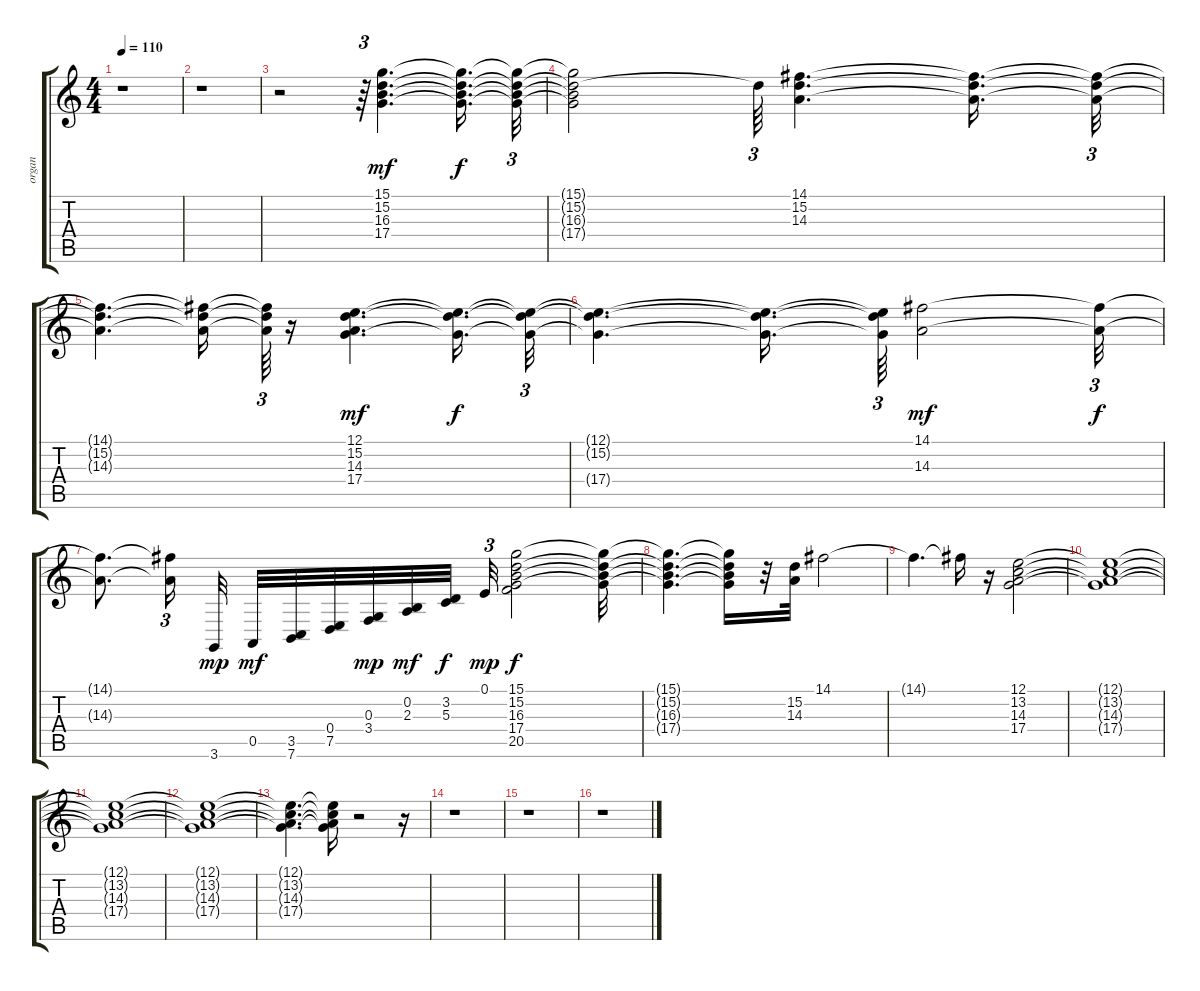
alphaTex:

\track ("organ    " "organ    ") {instrument drawbarorgan}
\staff {score tabs}
\tuning (E4 B3 G3 D3 A2 E2) {hide}
\ts (4 4)
\tempo 110
\clef g2
\ks c
r.1{dy f} |
r.1 |
r.2 r.64{tu (3 2)} (15.1 15.2 16.3 17.4).4{d dy mf} (15.1{t} 15.2{t} 16.3{t} 17.4{t}).16{d dy f} (15.1{t} 15.2{t} 16.3{t} 17.4{t}).32{tu (3 2)} |
(15.1{t} 15.2{t} 16.3{t} 17.4{t}).2 15.2{t}.64{tu (3 2)} (14.1 15.2 14.3).4{d} (14.1{t} 15.2{t} 14.3{t}).16{d} (14.1{t} 15.2{t} 14.3{t}).32{tu (3 2)} |
(14.1{t} 15.2{t} 14.3{t}).4{d} (14.1{t} 15.2{t} 14.3{t}).16 (14.1{t} 15.2{t} 14.3{t}).64{tu (3 2)} r.16 (12.1 15.2 14.3 17.4).4{d dy mf} (12.1{t} 15.2{t} 17.4{t}).16{d dy f} (12.1{t} 15.2{t} 17.4{t}).32{tu (3 2)} |
(12.1{t} 15.2{t} 17.4{t}).4{d} (12.1{t} 15.2{t} 17.4{t}).16{d} (12.1{t} 15.2{t} 17.4{t}).64{tu (3 2)} (14.1 14.3).2{dy mf} (14.1{t} 14.3{t}).32{tu (3 2) dy f} |
(14.1{t} 14.3{t}).8{d} (14.1{t} 14.3{t}).16{tu (3 2)} 3.6.32{dy mp} 0.5.32{dy mf} (3.5 7.6).32 (0.4 7.5).32 (0.3 3.4).32{dy mp} (0.2 2.3).32{dy mf} (3.2 5.3).32{dy f} 0.1.32{tu (3 2) dy mp} (15.1 15.2 16.3 17.4 20.5).2{dy f} (15.1{t} 15.2{t} 16.3{t} 17.4{t}).32 |
(15.1{t} 15.2{t} 16.3{t} 17.4{t}).4{d} (15.1{t} 15.2{t} 16.3{t} 17.4{t}).16 r.32 (15.2 14.3).32 14.1.2 |
14.1{t}.4{d} 14.1{t}.16 r.16 (12.1 13.2 14.3 17.4).2 |
(12.1{t} 13.2{t} 14.3{t} 17.4{t}).1 |
(12.1{t} 13.2{t} 14.3{t} 17.4{t}).1 |
(12.1{t} 13.2{t} 14.3{t} 17.4{t}).1 |
(12.1{t} 13.2{t} 14.3{t} 17.4{t}).4{d} (12.1{t} 13.2{t} 14.3{t} 17.4{t}).16 r.2 r.16 |
r.1 |
r.1 |
r.1
